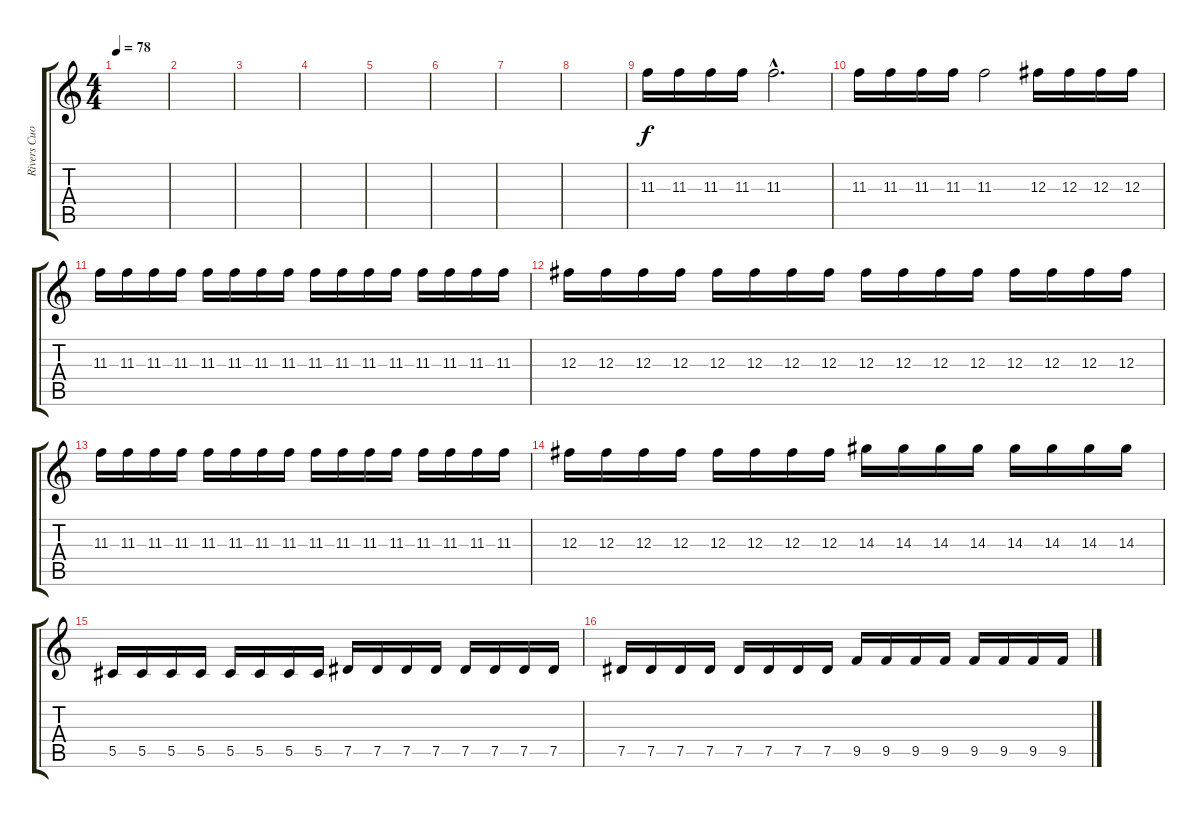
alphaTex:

\track ("Rivers Cuomo" "Rivers Cuo") {instrument distortionguitar}
\staff {score tabs}
\tuning (Eb4 Bb3 Gb3 Db3 Ab2 Eb2) {hide}
\ts (4 4)
\tempo 78
\clef g2
\ks c
|
|
|
|
|
|
|
|
11.3.16 11.3.16 11.3.16 11.3.16 11.3{hac}.2{d} |
11.3.16 11.3.16 11.3.16 11.3.16 11.3.2 12.3.16 12.3.16 12.3.16 12.3.16 |
11.3.16 11.3.16 11.3.16 11.3.16 11.3.16 11.3.16 11.3.16 11.3.16 11.3.16 11.3.16 11.3.16 11.3.16 11.3.16 11.3.16 11.3.16 11.3.16 |
12.3.16 12.3.16 12.3.16 12.3.16 12.3.16 12.3.16 12.3.16 12.3.16 12.3.16 12.3.16 12.3.16 12.3.16 12.3.16 12.3.16 12.3.16 12.3.16 |
11.3.16 11.3.16 11.3.16 11.3.16 11.3.16 11.3.16 11.3.16 11.3.16 11.3.16 11.3.16 11.3.16 11.3.16 11.3.16 11.3.16 11.3.16 11.3.16 |
12.3.16 12.3.16 12.3.16 12.3.16 12.3.16 12.3.16 12.3.16 12.3.16 14.3.16 14.3.16 14.3.16 14.3.16 14.3.16 14.3.16 14.3.16 14.3.16 |
5.5.16 5.5.16 5.5.16 5.5.16 5.5.16 5.5.16 5.5.16 5.5.16 7.5.16 7.5.16 7.5.16 7.5.16 7.5.16 7.5.16 7.5.16 7.5.16 |
7.5.16 7.5.16 7.5.16 7.5.16 7.5.16 7.5.16 7.5.16 7.5.16 9.5.16 9.5.16 9.5.16 9.5.16 9.5.16 9.5.16 9.5.16 9.5.16
